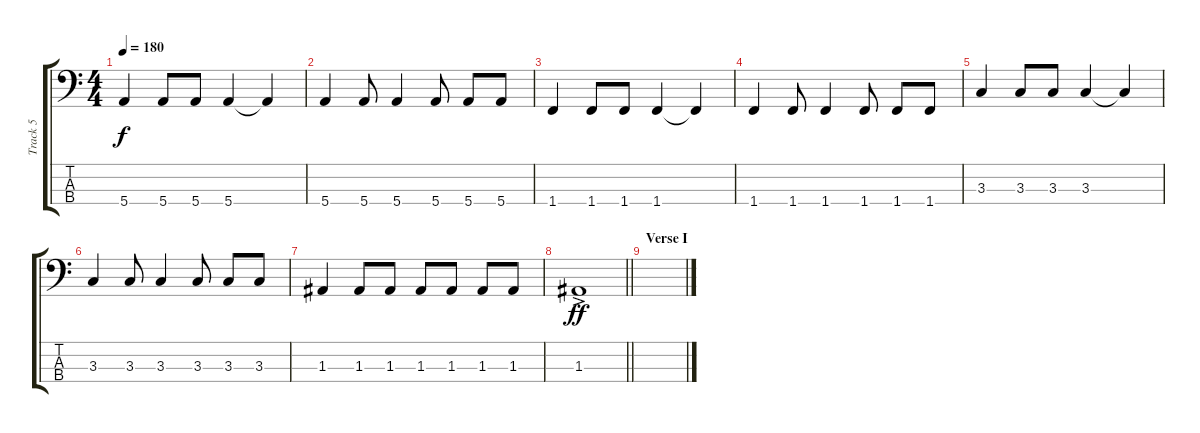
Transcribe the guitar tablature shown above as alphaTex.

\track ("Track 5" "Track 5") {instrument electricbassfinger}
\staff {score tabs}
\tuning (G2 D2 A1 E1) {hide}
\ts (4 4)
\tempo 180
\clef f4
\ks c
5.4.4{dy f} 5.4.8 5.4.8 5.4.4 5.4{t}.4 |
5.4.4 5.4.8 5.4.4 5.4.8 5.4.8 5.4.8 |
1.4.4 1.4.8 1.4.8 1.4.4 1.4{t}.4 |
1.4.4 1.4.8 1.4.4 1.4.8 1.4.8 1.4.8 |
3.3.4 3.3.8 3.3.8 3.3.4 3.3{t}.4 |
3.3.4 3.3.8 3.3.4 3.3.8 3.3.8 3.3.8 |
1.3.4 1.3.8 1.3.8 1.3.8 1.3.8 1.3.8 1.3.8 |
\barLineRight lightlight
1.3{ac}.1{dy ff} |
\section ("" "Verse I")
